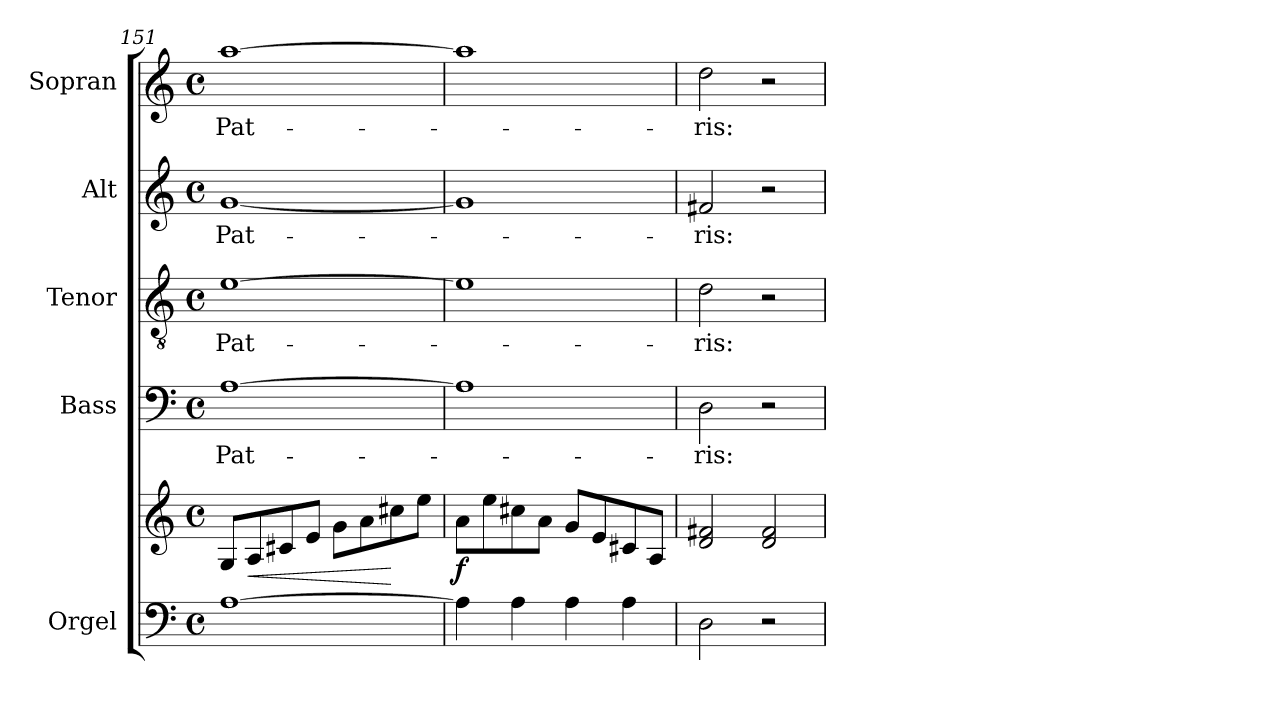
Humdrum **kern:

**kern	**kern	**dynam	**kern	**text	**kern	**text	**kern	**text	**kern	**text
*part5	*part5	*part5	*part4	*part4	*part3	*part3	*part2	*part2	*part1	*part1
*staff6	*staff5	*staff5/6	*staff4	*staff4	*staff3	*staff3	*staff2	*staff2	*staff1	*staff1
*I"Orgel	*	*	*I"Bass	*	*I"Tenor	*	*I"Alt	*	*I"Sopran	*
*I'Org.	*	*	*I'B.	*	*I'T.	*	*I'A.	*	*I'S.	*
*clefF4	*clefG2	*	*clefF4	*	*clefGv2	*	*clefG2	*	*clefG2	*
*k[]	*k[]	*	*k[]	*	*k[]	*	*k[]	*	*k[]	*
*C:	*C:	*	*C:	*	*C:	*	*C:	*	*C:	*
*M4/4	*M4/4	*	*M4/4	*	*M4/4	*	*M4/4	*	*M4/4	*
*met(c)	*met(c)	*	*met(c)	*	*met(c)	*	*met(c)	*	*met(c)	*
=151	=151	=151	=151	=151	=151	=151	=151	=151	=151	=151
!	!	!	!	!LO:LY:b	!	!LO:LY:b	!	!LO:LY:b	!	!LO:LY:b
[1A	8G/L	.	[1A	Pat-	[1e	Pat-	[1g	Pat-	[1aa	Pat-
!	!	!LO:HP:b	!	!	!	!	!	!	!	!
.	8A/	<	.	.	.	.	.	.	.	.
.	8c#X/	.	.	.	.	.	.	.	.	.
.	8e/J	.	.	.	.	.	.	.	.	.
.	8g\L	.	.	.	.	.	.	.	.	.
.	8a\	.	.	.	.	.	.	.	.	.
.	8cc#X\	[	.	.	.	.	.	.	.	.
.	8ee\J	.	.	.	.	.	.	.	.	.
=152	=152	=152	=152	=152	=152	=152	=152	=152	=152	=152
!	!	!LO:DY:b	!	!	!	!	!	!	!	!
4A\]	8a\L	f	1A]	.	1e]	.	1g]	.	1aa]	.
.	8ee\	.	.	.	.	.	.	.	.	.
4A\	8cc#X\	.	.	.	.	.	.	.	.	.
.	8a\J	.	.	.	.	.	.	.	.	.
4A\	8g/L	.	.	.	.	.	.	.	.	.
.	8e/	.	.	.	.	.	.	.	.	.
4A\	8c#X/	.	.	.	.	.	.	.	.	.
.	8A/J	.	.	.	.	.	.	.	.	.
=153	=153	=153	=153	=153	=153	=153	=153	=153	=153	=153
!	!	!	!	!LO:LY:b	!	!LO:LY:b	!	!LO:LY:b	!	!LO:LY:b
2D\	2d/ 2f#X/	.	2D\	-ris:	2d\	-ris:	2f#X/	-ris:	2dd\	-ris:
2r	2d/ 2f#/	.	2r	.	2r	.	2r	.	2r	.
=	=	=	=	=	=	=	=	=	=	=
*-	*-	*-	*-	*-	*-	*-	*-	*-	*-	*-
